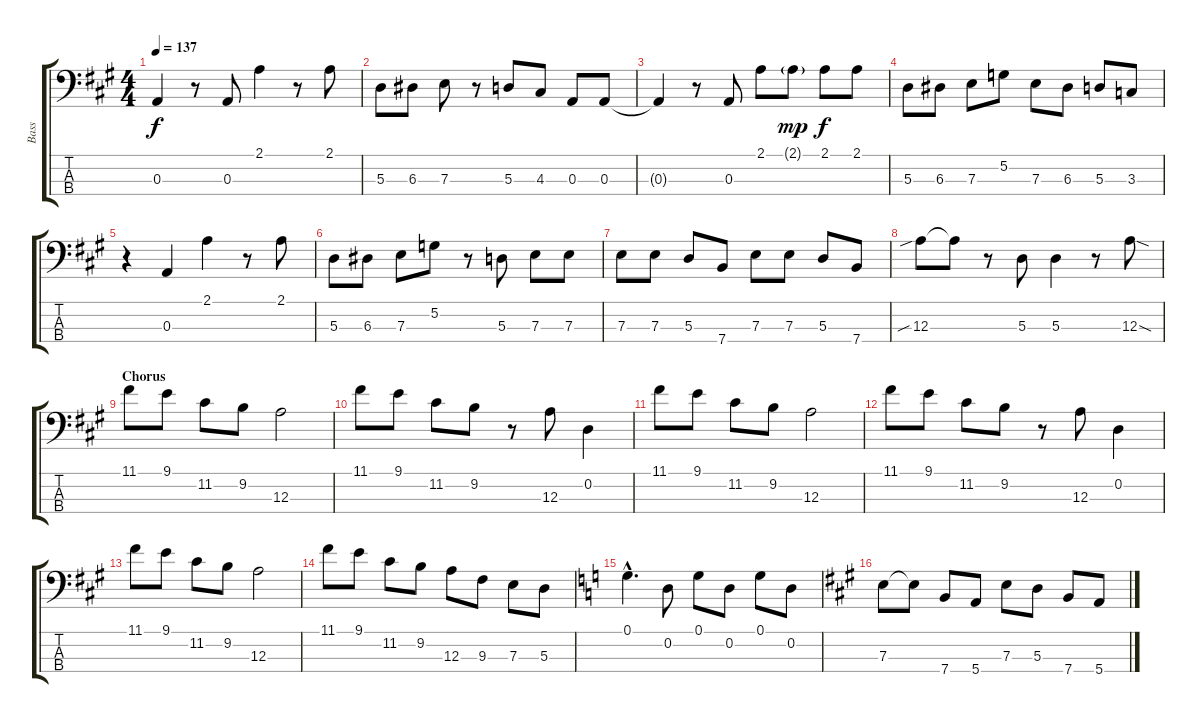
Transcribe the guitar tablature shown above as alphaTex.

\track ("Bass" "Bass") {instrument electricbassfinger}
\staff {score tabs}
\tuning (G2 D2 A1 E1) {hide}
\ts (4 4)
\tempo 137
\clef f4
\ks a
0.3.4{dy f} r.8 0.3.8 2.1.4 r.8 2.1.8 |
5.3.8 6.3.8 7.3.8 r.8 5.3.8 4.3.8 0.3.8 0.3.8 |
0.3{t}.4 r.8 0.3.8 2.1.8 2.1{g}.8{dy mp} 2.1.8{dy f} 2.1.8 |
5.3.8 6.3.8 7.3.8 5.2.8 7.3.8 6.3.8 5.3.8 3.3.8 |
r.4 0.3.4 2.1.4 r.8 2.1.8 |
5.3.8 6.3.8 7.3.8 5.2.8 r.8 5.3.8 7.3.8 7.3.8 |
7.3.8 7.3.8 5.3.8 7.4.8 7.3.8 7.3.8 5.3.8 7.4.8 |
12.3{sib}.8 12.3{t}.8 r.8 5.3.8 5.3.4 r.8 12.3{sod}.8 |
\section ("" "Chorus")
11.1.8 9.1.8 11.2.8 9.2.8 12.3.2 |
11.1.8 9.1.8 11.2.8 9.2.8 r.8 12.3.8 0.2.4 |
11.1.8 9.1.8 11.2.8 9.2.8 12.3.2 |
11.1.8 9.1.8 11.2.8 9.2.8 r.8 12.3.8 0.2.4 |
11.1.8 9.1.8 11.2.8 9.2.8 12.3.2 |
11.1.8 9.1.8 11.2.8 9.2.8 12.3.8 9.3.8 7.3.8 5.3.8 |
\ks c
0.1{hac}.4{d} 0.2.8 0.1.8 0.2.8 0.1.8 0.2.8 |
\ks a
7.3.8 7.3{t}.8 7.4.8 5.4.8 7.3.8 5.3.8 7.4.8 5.4.8
